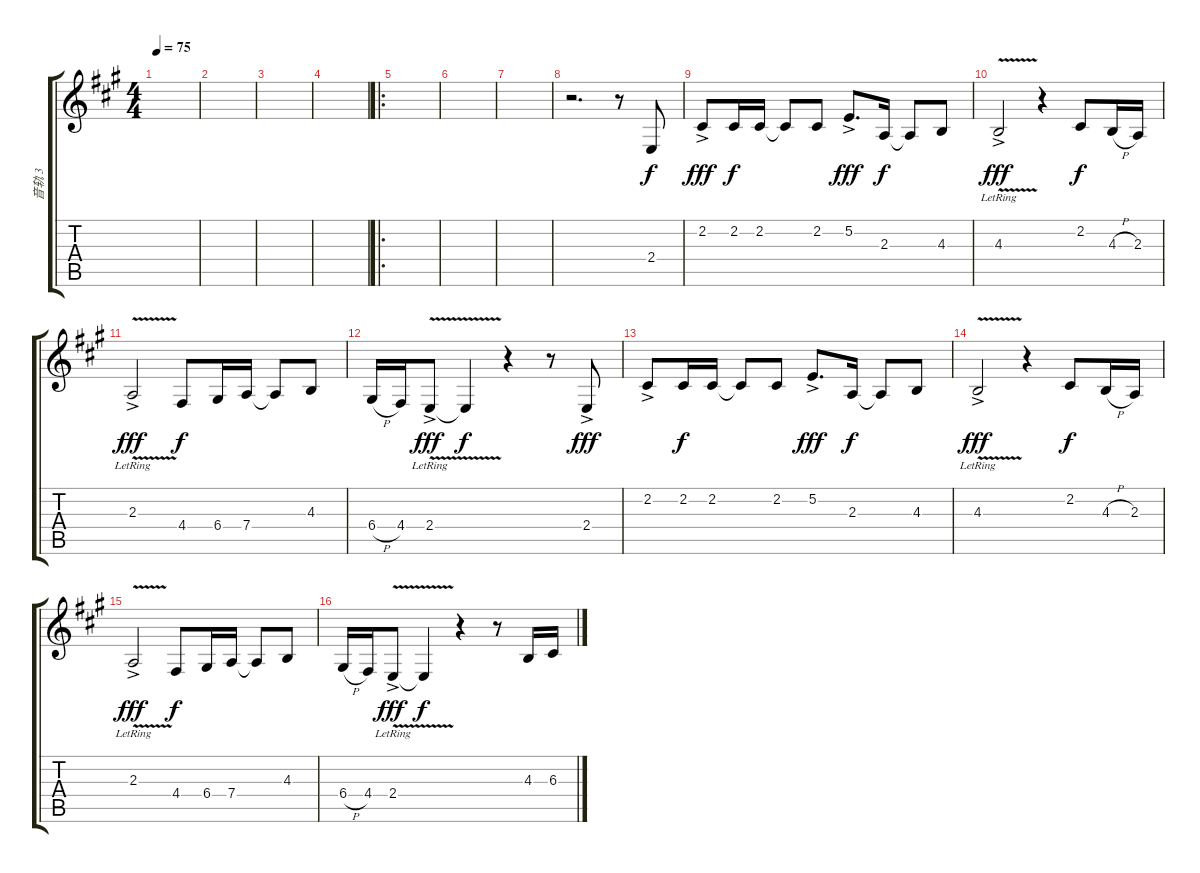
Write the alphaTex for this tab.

\track ("音轨 3" "音轨 3") {instrument acousticgrandpiano}
\staff {score tabs}
\tuning (E4 B3 G3 D3 A2 E2) {hide}
\ts (4 4)
\tempo 75
\clef g2
\ks a
|
|
|
|
\ro
|
|
|
r.2{d} r.8 2.4.8 |
2.2{ac}.8{dy fff} 2.2.16{dy f} 2.2.16 2.2{t}.8 2.2.8 5.2{ac}.8{d dy fff} 2.3.16{dy f} 2.3{t}.8 4.3.8 |
4.3{v ac lr}.2{dy fff} r.4 2.2.8{dy f} 4.3{h}.16 2.3.16 |
2.3{v ac lr}.2{dy fff} 4.4.8{dy f} 6.4.16 7.4.16 7.4{t}.8 4.3.8 |
6.4{h}.16 4.4.16 2.4{v ac lr}.8{dy fff} 2.4{t}.4{dy f} r.4 r.8 2.4{ac}.8{dy fff} |
2.2{ac}.8 2.2.16{dy f} 2.2.16 2.2{t}.8 2.2.8 5.2{ac}.8{d dy fff} 2.3.16{dy f} 2.3{t}.8 4.3.8 |
4.3{v ac lr}.2{dy fff} r.4 2.2.8{dy f} 4.3{h}.16 2.3.16 |
2.3{v ac lr}.2{dy fff} 4.4.8{dy f} 6.4.16 7.4.16 7.4{t}.8 4.3.8 |
6.4{h}.16 4.4.16 2.4{v ac lr}.8{dy fff} 2.4{t}.4{dy f} r.4 r.8 4.3.16 6.3.16
